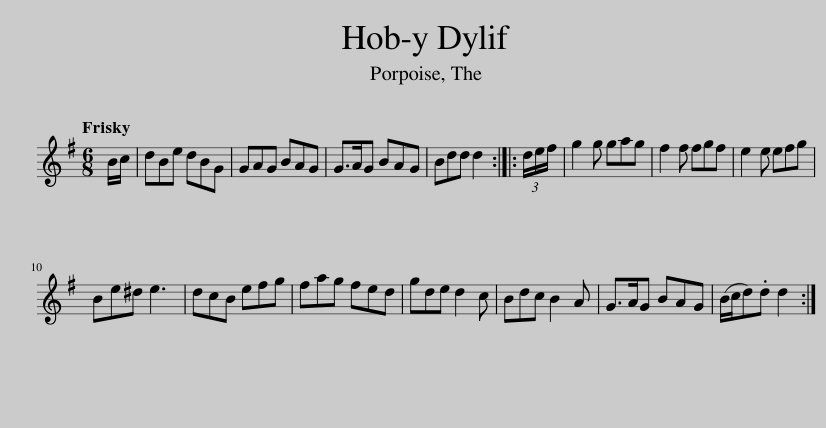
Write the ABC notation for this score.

X:1
L:1/8
Q:1/4=120
M:6/8
I:linebreak $
K:G
V:1 treble
V:1
 B/c/ | dBe dBG | GAG BAG | G>AG BAG | Bdd d2 :: %5
 (3d/e/f/ | g2 g gag | f2 f fgf | e2 e efg |$ Be^d e3 | %10
 dcB efg | fag fed | gde d2 c | Bdc B2 A | G>AG BAG | %15
 (B/c/d).d d2 :| %16
